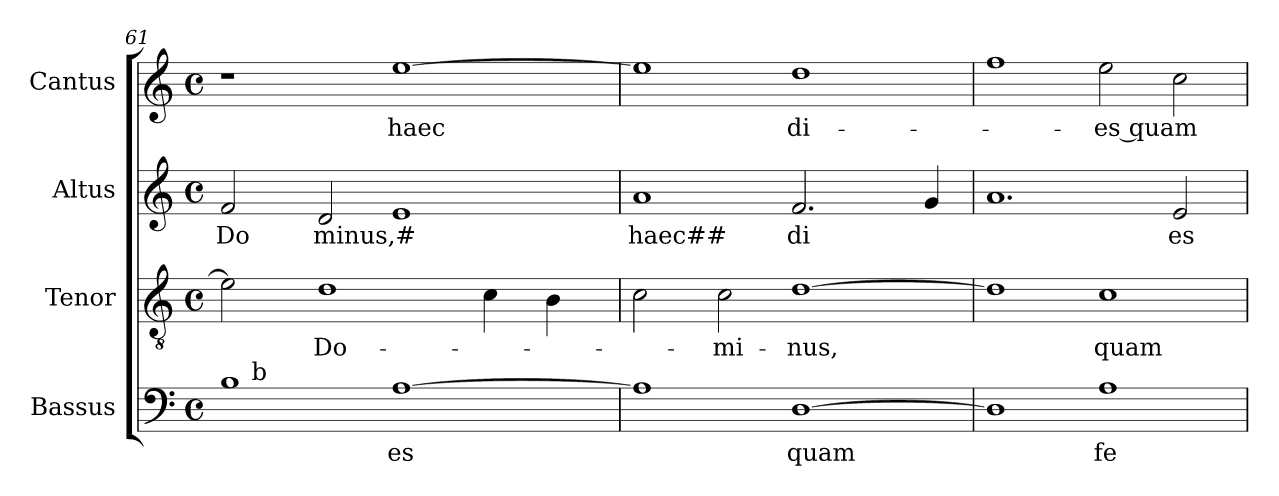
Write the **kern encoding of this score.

**kern	**text	**kern	**text	**kern	**text	**kern	**text
*part4	*part4	*part3	*part3	*part2	*part2	*part1	*part1
*staff4	*staff4	*staff3	*staff3	*staff2	*staff2	*staff1	*staff1
*I"Bassus	*	*I"Tenor	*	*I"Altus	*	*I"Cantus	*
*clefF4	*	*clefGv2	*	*clefG2	*	*clefG2	*
*	*	*k[]	*	*k[]	*	*k[]	*
*	*	*C:	*	*C:	*	*C:	*
*M4/4	*	*M4/4	*	*M4/4	*	*M4/4	*
*met(c)	*	*met(c)	*	*met(c)	*	*met(c)	*
=61	=61	=61	=61	=61	=61	=61	=61
!	!	!	!	!	!LO:LY:b:cj	!	!
*^	*	*	*	*	*	*	*
1B	16ryy	.	2e\]	.	2f/	Do	1r	.
.	64ryy	.	.	.	.	.	.	.
!	!LO:TX:a:t=b	!	!	!	!	!	!	!
.	1ryy	.	.	.	.	.	.	.
!	!	!	!	!LO:LY:b:cj	!	!LO:LY:b	!	!
.	.	.	1d	Do-	2d/	minus,#	.	.
!	!	!LO:LY:b:cj	!	!	!	!	!	!LO:LY:b
[>1A	.	es	.	.	1e	.	[>1ee	haec
.	2ryy	.	.	.	.	.	.	.
.	.	.	4c\	.	.	.	.	.
.	4ryy	.	.	.	.	.	.	.
.	.	.	4B\	.	.	.	.	.
.	8ryy	.	.	.	.	.	.	.
.	32.ryy	.	.	.	.	.	.	.
!!LO:LB:g=z
=62	=62	=62	=62	=62	=62	=62	=62	=62
!	!	!	!	!	!	!LO:LY:b:rj	!	!
*v	*v	*	*^	*	*	*	*	*
1A]	.	2c\	32ryy	.	1a	haec##	1ee]	.
.	.	.	1ryy	.	.	.	.	.
!	!	!	!	!LO:LY:b:cj	!	!	!	!
.	.	2c\	.	-mi-	.	.	.	.
!	!LO:LY:b	!	!	!LO:LY:b	!	!LO:LY:b:cj	!	!LO:LY:b:cj
[>1D	quam	[>1d	.	-nus,	2.f/	di	1dd	di-
.	.	.	2ryy	.	.	.	.	.
.	.	.	4...ryy	.	.	.	.	.
.	.	.	.	.	4g/	.	.	.
*	*	*v	*v	*	*	*	*	*
=63	=63	=63	=63	=63	=63	=63	=63
1D]	.	1d]	.	1.a	.	1ff	.
!	!LO:LY:b:cj	!	!LO:LY:b:cj	!	!	!	!LO:LY:b:cj
1A	fe	1c	quam	.	.	2ee\	-es quam
!	!	!	!	!	!LO:LY:b:cj	!	!
.	.	.	.	2e/	es	2cc\	.
=	=	=	=	=	=	=	=
*-	*-	*-	*-	*-	*-	*-	*-
